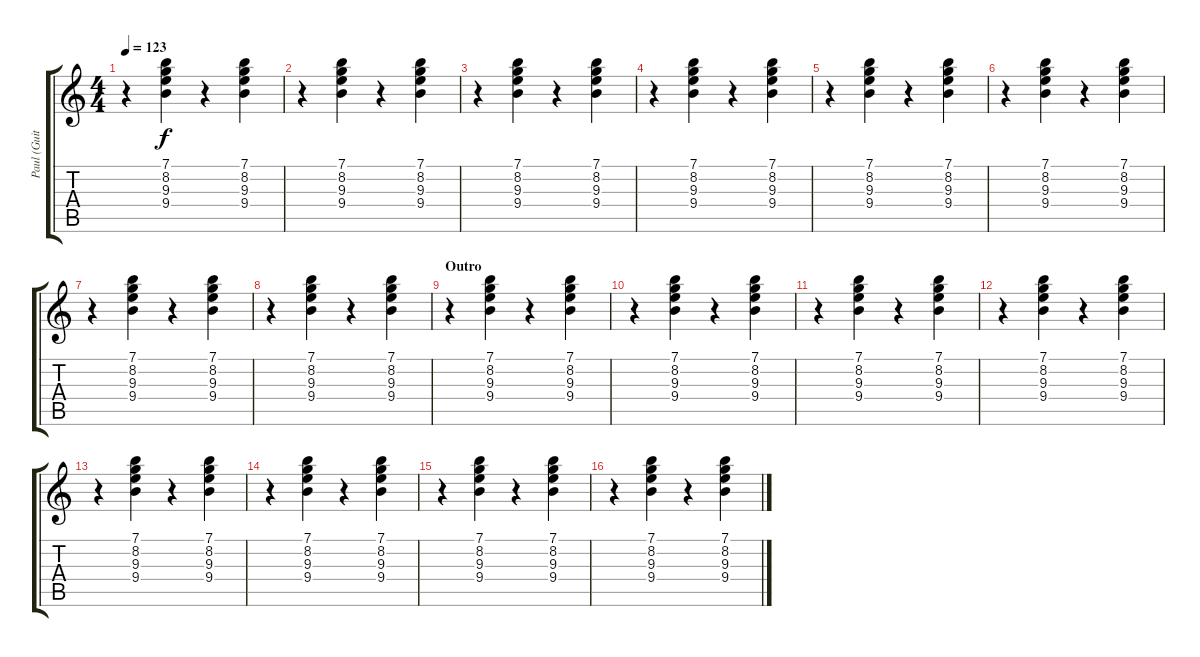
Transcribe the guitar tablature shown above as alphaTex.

\track ("Paul (Guitar)" "Paul (Guit") {instrument overdrivenguitar}
\staff {score tabs}
\tuning (E4 B3 G3 D3 A2 E2) {hide}
\ts (4 4)
\tempo 123
\clef g2
\ks c
r.4{dy f} (7.1 8.2 9.3 9.4).4 r.4 (7.1 8.2 9.3 9.4).4 |
r.4 (7.1 8.2 9.3 9.4).4 r.4 (7.1 8.2 9.3 9.4).4 |
r.4 (7.1 8.2 9.3 9.4).4 r.4 (7.1 8.2 9.3 9.4).4 |
r.4 (7.1 8.2 9.3 9.4).4 r.4 (7.1 8.2 9.3 9.4).4 |
r.4 (7.1 8.2 9.3 9.4).4 r.4 (7.1 8.2 9.3 9.4).4 |
r.4 (7.1 8.2 9.3 9.4).4 r.4 (7.1 8.2 9.3 9.4).4 |
r.4 (7.1 8.2 9.3 9.4).4 r.4 (7.1 8.2 9.3 9.4).4 |
r.4 (7.1 8.2 9.3 9.4).4 r.4 (7.1 8.2 9.3 9.4).4 |
\section ("" "Outro")
r.4 (7.1 8.2 9.3 9.4).4 r.4 (7.1 8.2 9.3 9.4).4 |
r.4 (7.1 8.2 9.3 9.4).4 r.4 (7.1 8.2 9.3 9.4).4 |
r.4 (7.1 8.2 9.3 9.4).4 r.4 (7.1 8.2 9.3 9.4).4 |
r.4 (7.1 8.2 9.3 9.4).4 r.4 (7.1 8.2 9.3 9.4).4 |
r.4 (7.1 8.2 9.3 9.4).4 r.4 (7.1 8.2 9.3 9.4).4 |
r.4 (7.1 8.2 9.3 9.4).4 r.4 (7.1 8.2 9.3 9.4).4 |
r.4 (7.1 8.2 9.3 9.4).4 r.4 (7.1 8.2 9.3 9.4).4 |
r.4 (7.1 8.2 9.3 9.4).4 r.4 (7.1 8.2 9.3 9.4).4
